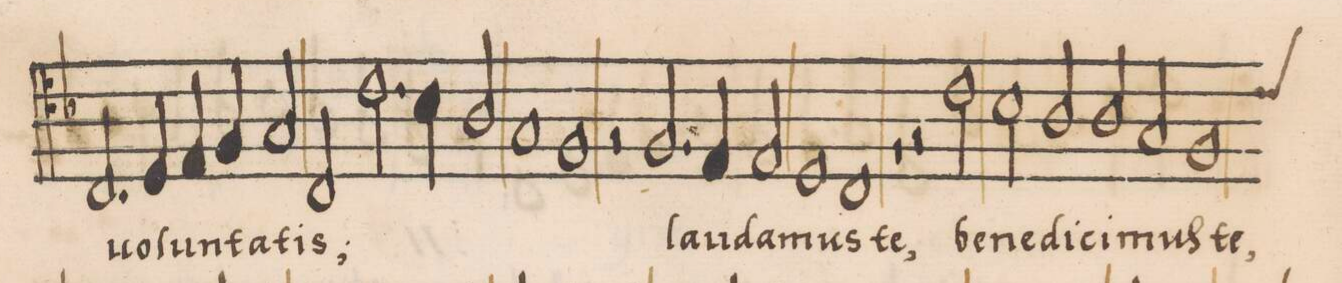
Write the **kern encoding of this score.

**kern	**text
*I"TENOR	*
*clefC4	*
*k[b-]	*
*met(C|)	*
*M2/1	*
2.C/	uo-
4D/	-lun-
4E/	.
4F/	-ta-
2G/	-tis;
=8-	=8-
2C/	.
2.c\	.
4B-\	.
2A/	.
=9-	=9-
1G/	.
1F/	.
=10-	=10-
2r	.
2.F/	lau-
4E/	.
2E/	-da-
=11-	=11-
1D/	-mus
1C/	te,
=12-	=12-
1r	.
2r	.
2c\	be-
=13-	=13-
2B-\	-ne-
2A/	-di-
2A/	-ci-
2G/	-mus
=14-	=14-
*custos:c	*
1F/	te,
*-	*-
